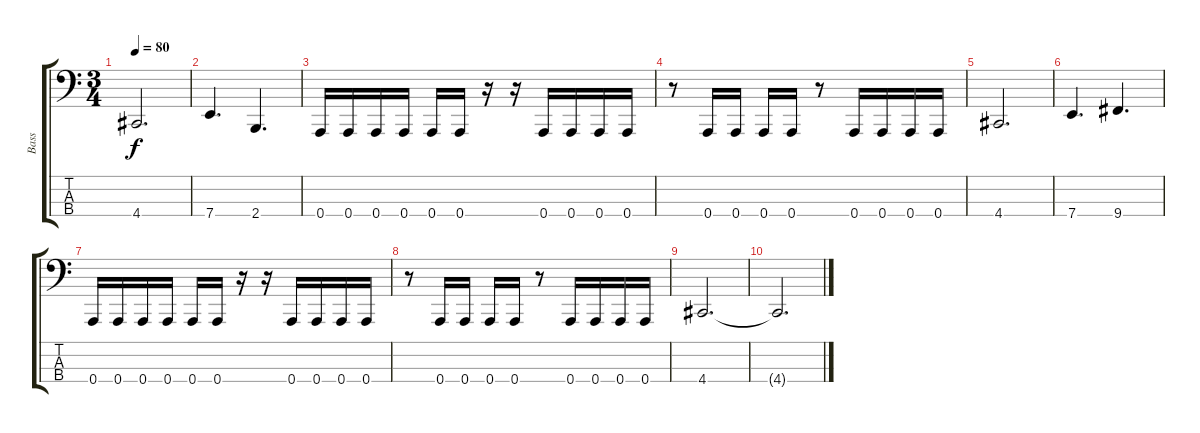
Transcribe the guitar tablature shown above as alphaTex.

\track ("Bass" "Bass") {instrument electricbassfinger}
\staff {score tabs}
\tuning (D2 A1 E1 A0) {hide}
\ts (3 4)
\tempo 80
\clef f4
\ks c
4.4.2{d dy f} |
7.4.4{d} 2.4.4{d} |
0.4.16 0.4.16 0.4.16 0.4.16 0.4.16 0.4.16 r.16 r.16 0.4.16 0.4.16 0.4.16 0.4.16 |
r.8 0.4.16 0.4.16 0.4.16 0.4.16 r.8 0.4.16 0.4.16 0.4.16 0.4.16 |
4.4.2{d} |
7.4.4{d} 9.4.4{d} |
0.4.16 0.4.16 0.4.16 0.4.16 0.4.16 0.4.16 r.16 r.16 0.4.16 0.4.16 0.4.16 0.4.16 |
r.8 0.4.16 0.4.16 0.4.16 0.4.16 r.8 0.4.16 0.4.16 0.4.16 0.4.16 |
4.4.2{d} |
4.4{t}.2{d}
